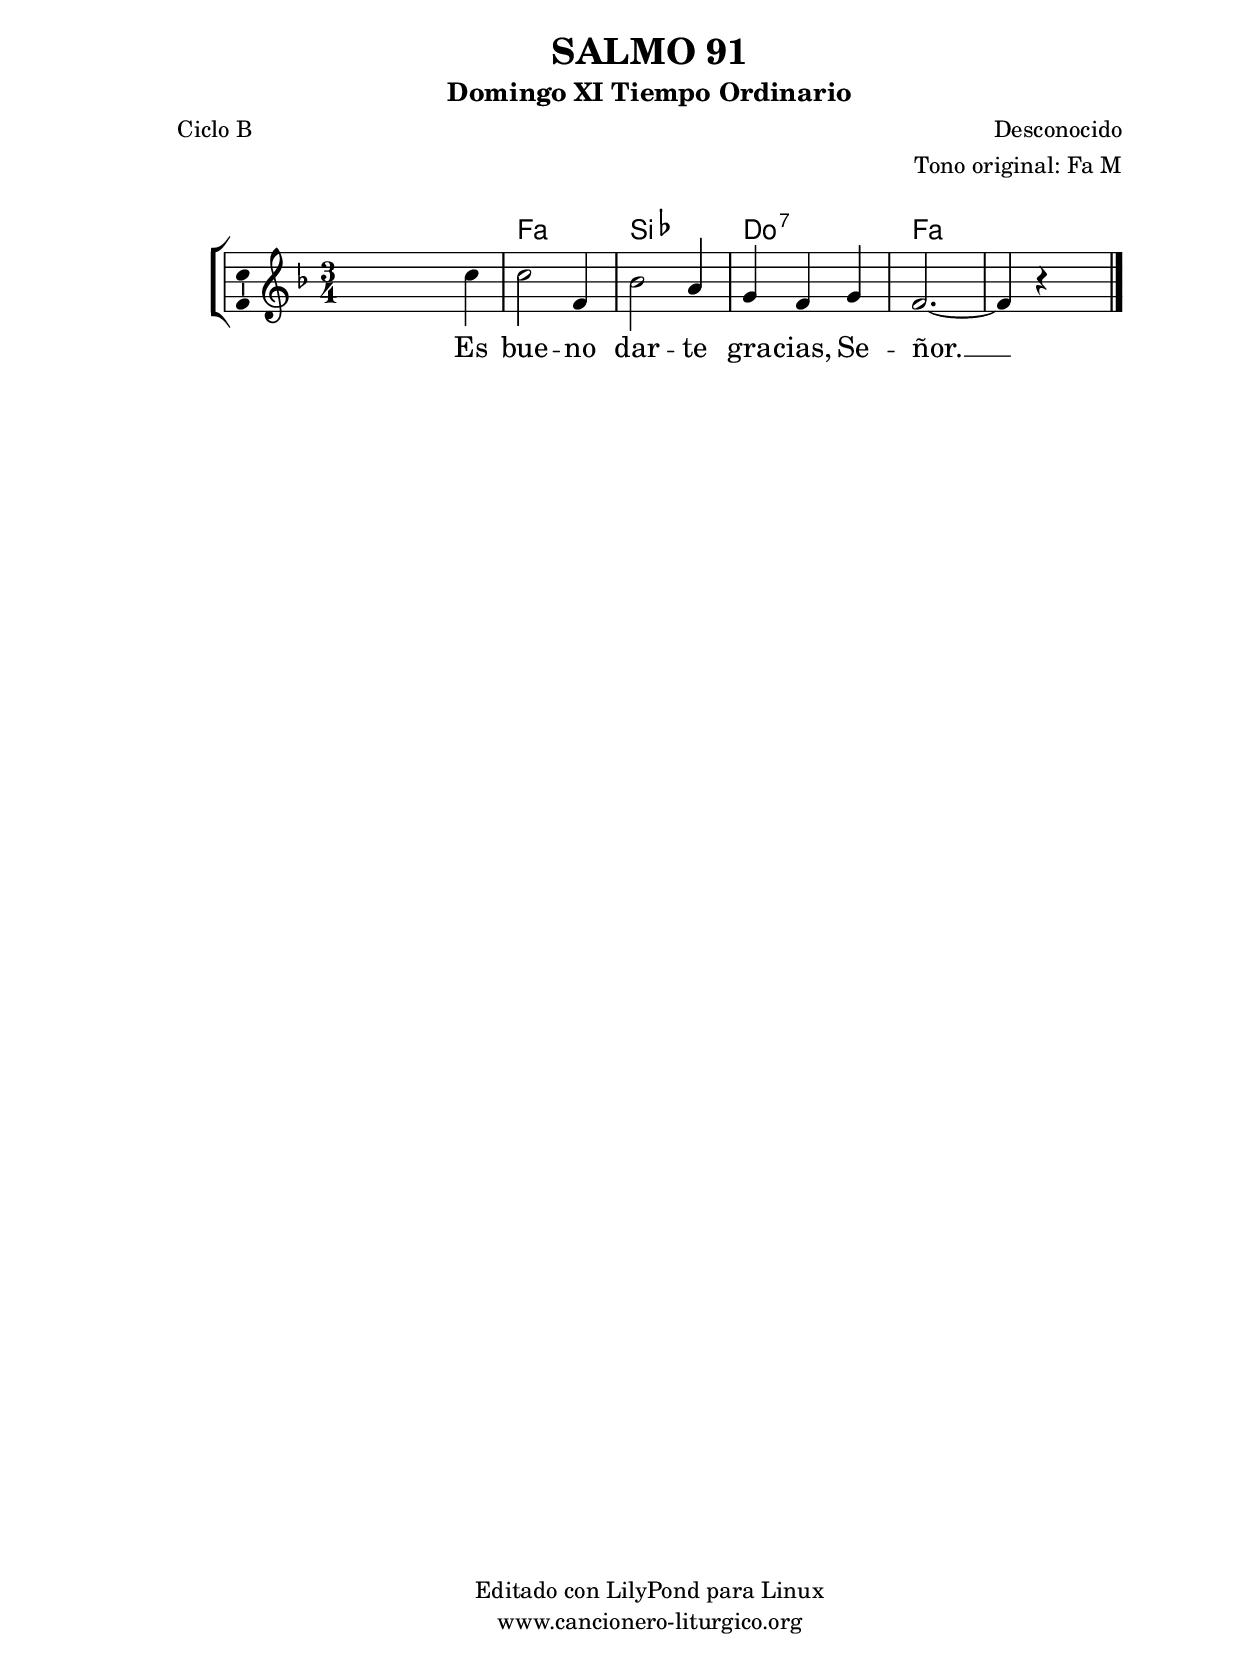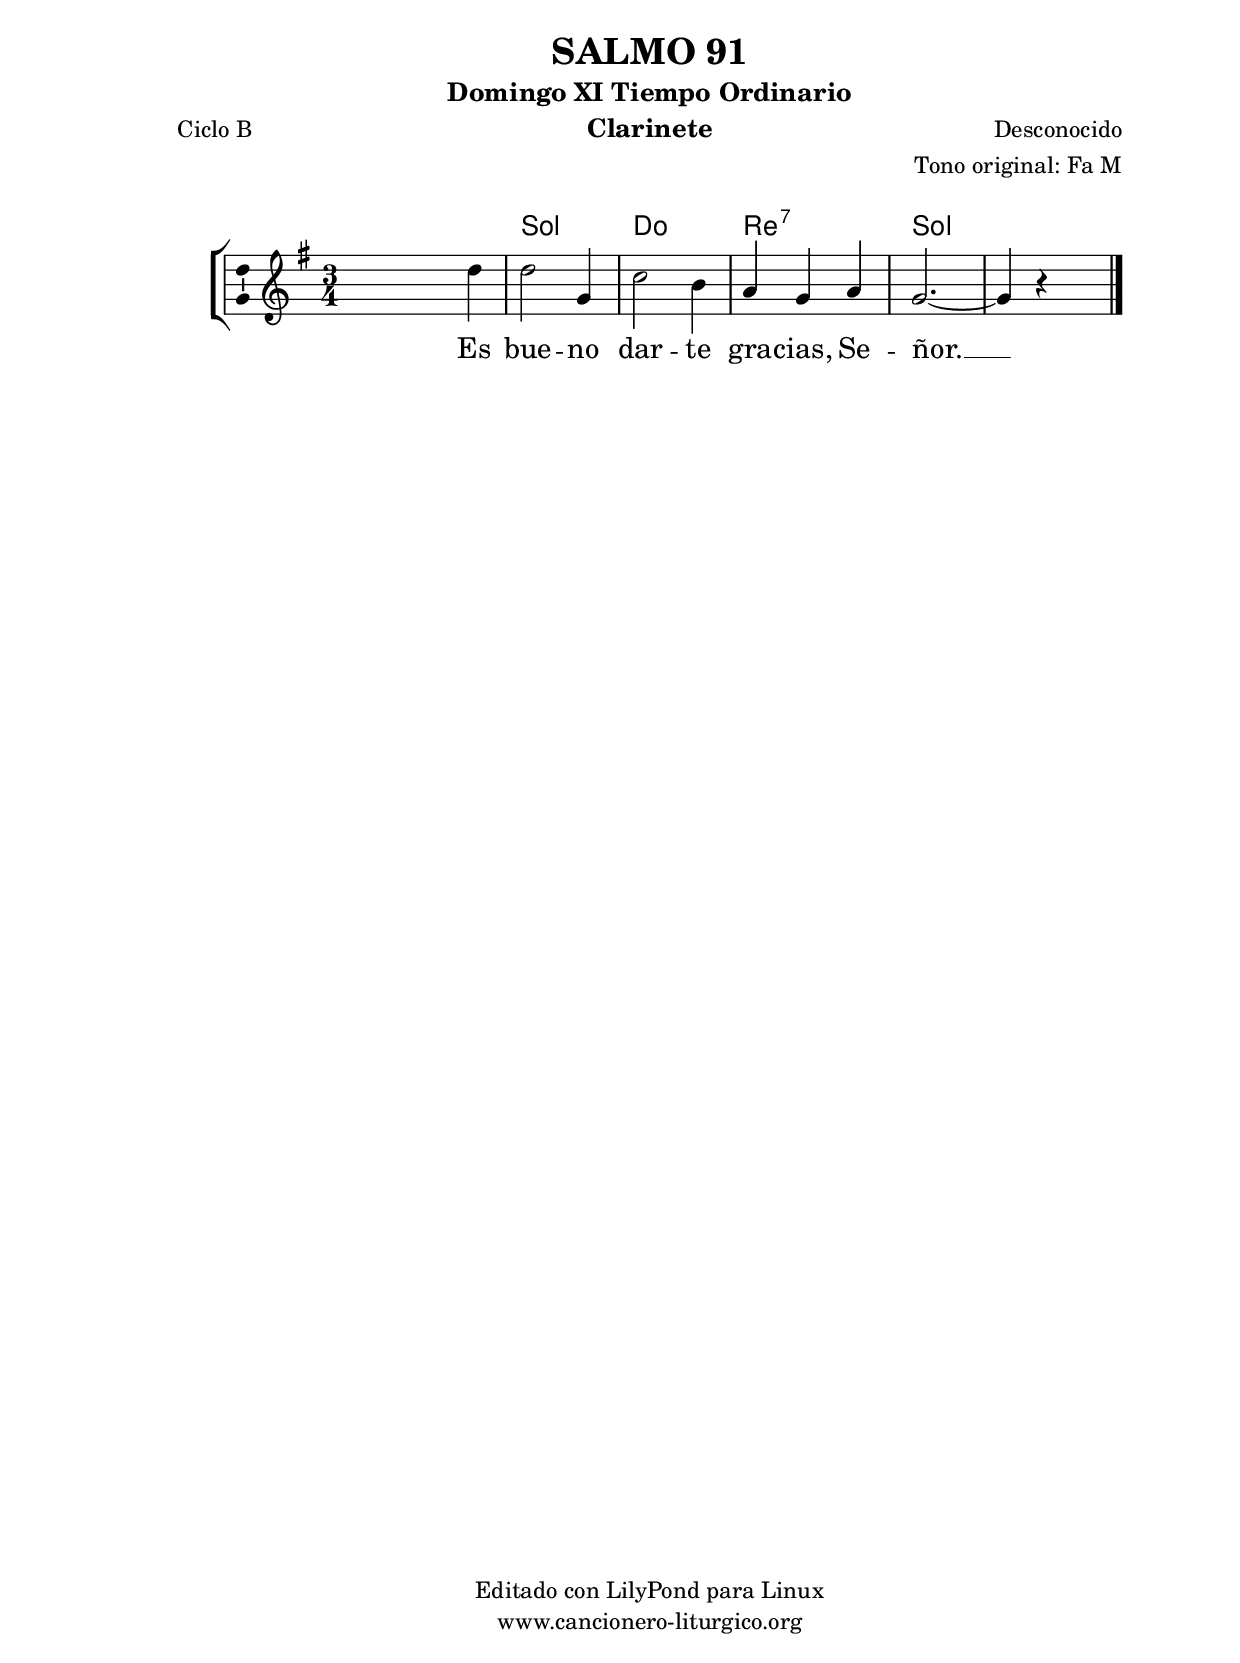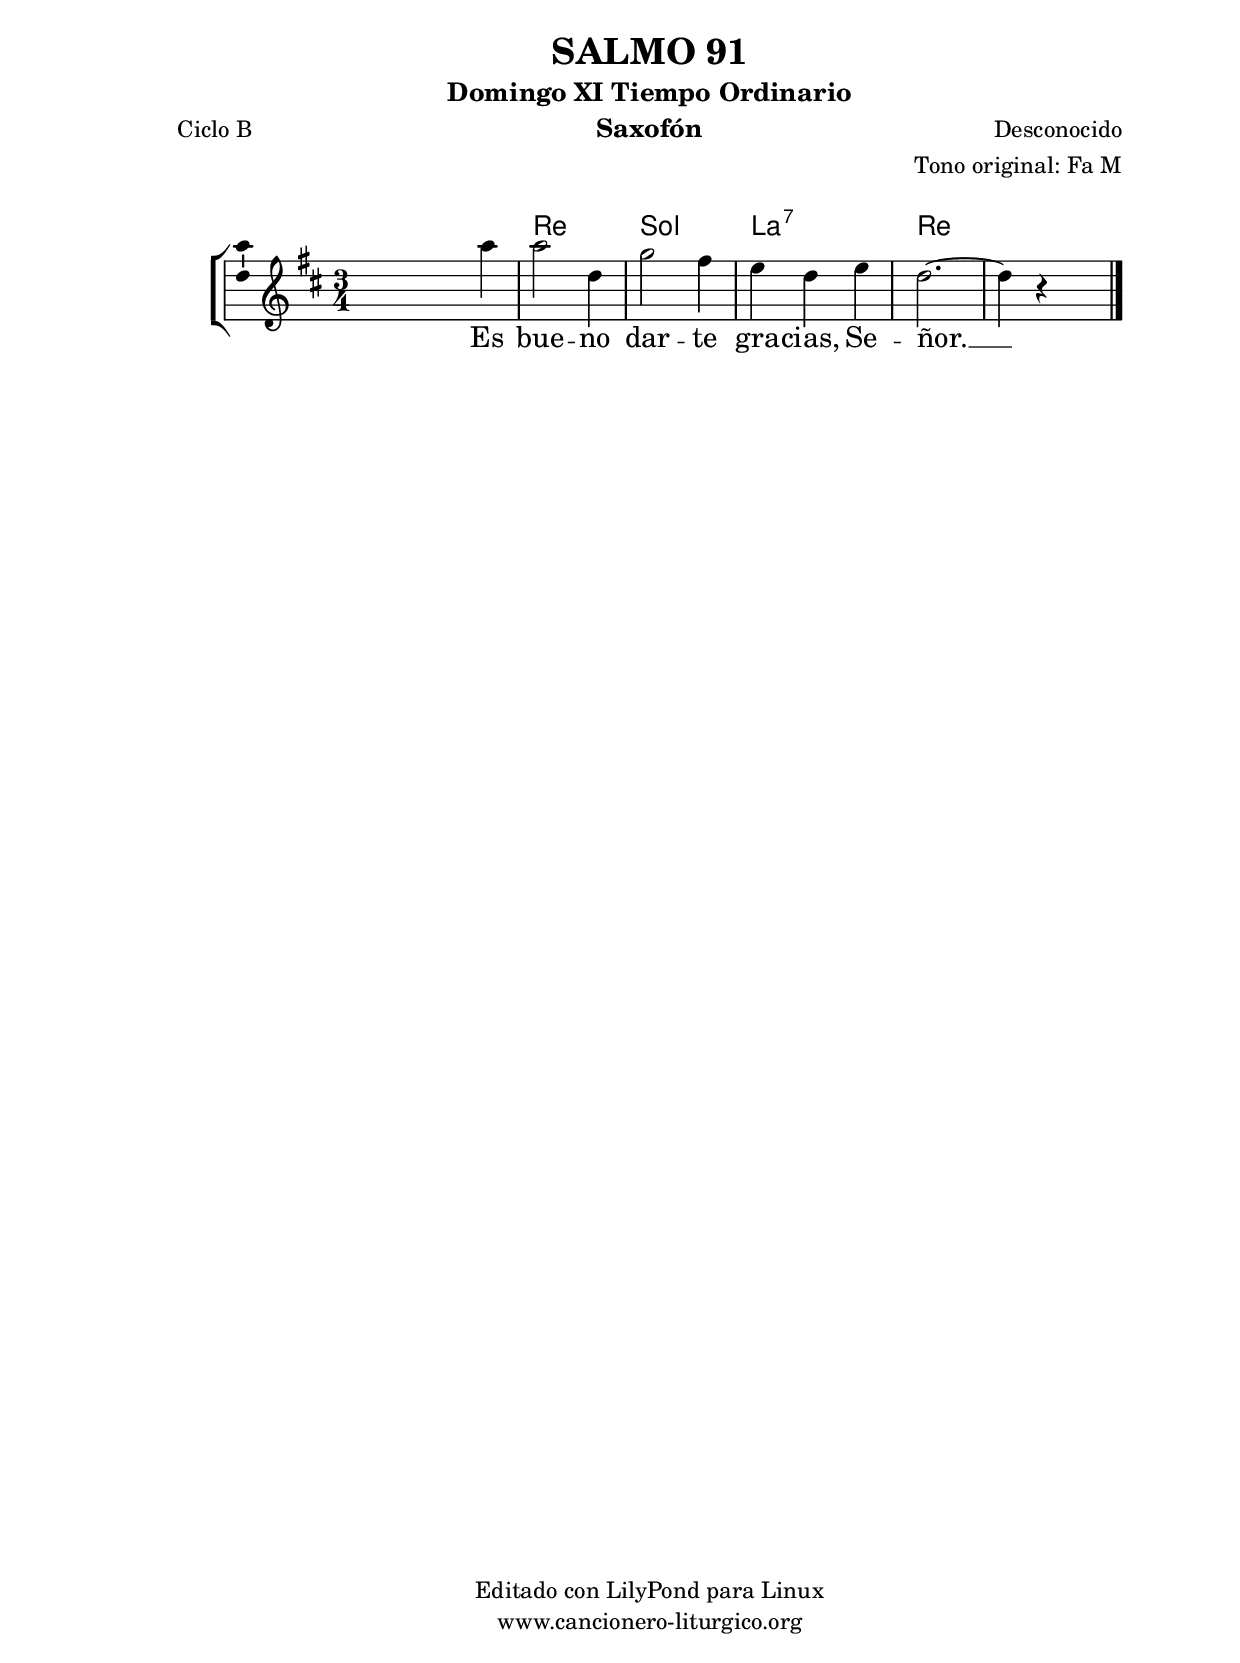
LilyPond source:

%
%para convertir .midi en .wav:
%timidity filename.midi -Ow -o finename.wav
%
%
%Para convertir de .wav a .mp3:
%lame -h -m j filename.wav
%
%
%para escuchar el midi:
%timidity nombrefichero.midi
%


%versión de lilypond para la que se ha escrito esta partitura:
\version "2.16.0"

	%Tamaño papel
	#(set-default-paper-size "a4")
	%Tamaño partitura
	#(set-global-staff-size 20)
	%No responde al pulsar sobre una nota
	#(ly:set-option 'point-and-click #f)

%parámetros del encabezamiento:
\header {
	title = "SALMO 91"
	subtitle = "Domingo XI Tiempo Ordinario"
	composer = "Desconocido"
	poet = "Ciclo B"
	meter = ""
	arranger = "Tono original: Fa M"
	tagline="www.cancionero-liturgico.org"
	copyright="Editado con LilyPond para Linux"
	tiempo = "Ordinario"
	usos = "Salmo"
	letra = "Es bueno darte gracias, Señor."
	}

%parámetros asociados al papel:
\paper  {
	oddHeaderMarkup = \markup {\fill-line { \on-the-fly #not-first-page \fromproperty #'header:title \on-the-fly #not-first-page \fromproperty #'header:composer }}
	evenHeaderMarkup = \markup {\fill-line { \fromproperty #'header:composer \fromproperty #'header:title }}
	#(set-paper-size "a4")
	print-page-number = ##f
	first-page-number = 1
	print-first-page-number = ##f
%	head-separation = 3.0 \cm
	top-margin = 2.0 \cm
	bottom-margin = 0.5\cm
%%%	bottom-margin = -1.0\cm
	left-margin = 3.0 \cm
	line-width = 16.0 \cm 
	indent = 8\mm
	interscoreline = 2.\mm
	between-system-space = 15\mm
%	para que las partituras no llenen la hoja:
	ragged-bottom = ##t
%	idem para la última hoja:
	ragged-last-bottom = ##f
%	para que las partituras llenen el ancho del papel:
	ragged-last = ##f
	after-title-space = 2.5 \cm
%page-count=1
%system-count=8

	%Flexible Vertical Spacing
%	markup-markup-spacing =
%	#'((basic-distance . 15) (minimum-distance . 15) (padding . 3))
	markup-system-spacing =
	#'((basic-distance . 15) (minimum-distance . 15) (padding . 3))
	system-system-spacing =
	#'((basic-distance . 15) (minimum-distance . 15) (padding . 3))
	score-system-spacing =
	#'((basic-distance . 15) (minimum-distance . 15) (padding . 5))
%	top-system-spacing = % header
%	#'((basic-distance . 8) (minimum-distance . 0) (padding . 3))
%	top-markup-spacing =
%	#'((basic-distance . 20) (minimum-distance . 20) (padding . 3))
	last-bottom-spacing = % footer
	#'((basic-distance . 5) (minimum-distance . 5) (padding . 3))
%	score-markup-spacing =
%	#'((basic-distance . 16) (minimum-distance . 13) (padding . 3))

	}


%parámetros que afectan a toda la partitura:
global =  {
	%clave de sol (G):
	\clef G
	%armadura:
%	\transpose a c'
	\key f \major
	\tempo 4=120
	\set Score.tempoHideNote = ##t
	}


acordes = {
	\italianChords
	\chordmode {
%	\transpose a c'
{
s2.
f2. bes c:7 f s
	}
	}
}


melodia = 
%	\transpose a c'
{
	\relative c''{
	\time 3/4

s2 c4
c2 f,4
bes2 a4
g4 f g
f2.~
f4 r4 s4

	\bar "|."
	}
	}


texto = \lyricmode {
Es bue -- no dar -- te gra -- cias, Se -- ñor. __
	}


acordesStaff = \context ChordNames = acordesStaff <<
	\set chordChanges = ##t
	\acordes
	>>


vozStaff = \context Voice = vozStaff
\with {\consists "Ambitus_engraver"}
<<
%	\set Staff.instrumentName = ""
%	\set Staff.shortInstrumentName = ""
%	\set Staff.midiInstrument = #"clarinet"
%	\set Staff.midiInstrument = #"cello"
%	\set Staff.midiInstrument = #"flute"
	\set Staff.midiInstrument = #"electric guitar (jazz)"
%	\set Staff.midiInstrument = #"english horn"
%	\set Staff.midiInstrument = #"violin"
%	\set Staff.midiInstrument = #"glockenspiel"
	\set Staff.midiMinimumVolume = #0.7
	\set Staff.midiMaximumVolume = #0.9
	\global
	\melodia
	>>


textoStaff = \context Lyrics = textoStaff <<
	\lyricsto vozStaff \texto
	>>

\book {
	\score {
		\context ChoirStaff {
			\override StaffGroup.SystemStartBracket #'collapse-height = #1
			\override Score.SystemStartBar #'collapse-height = #1
			<<
			\acordesStaff
			\vozStaff
			\textoStaff
			>>
			}
		\layout {
	    		\context {
				\Lyrics
				\override LyricText #'font-size = #2
				}
	   		 \context {
				\Score
				%fontSize = #3
				\override StaffSymbol #'staff-space = #(magstep +3)
				%\override Beam #'thickness = #0.55
				%\override SpacingSpanner #'spacing-increment = #1.0
				%\override Slur #'height-limit = #1.5
				}
			}
		}
	\score {
		\unfoldRepeats
		\context ChoirStaff {
			<<
			\acordesStaff
			\vozStaff
			>>
			}
		\midi {
	  		\context {
	  			\Score
				tempoWholesPerMinute = #(ly:make-moment 70 4)
				}
			}
		}
	}

%Partitura para clarinete
#(define output-suffix "C")
\book {
	\header{
		instrument = "Clarinete"
		}
	\score {
		\context ChoirStaff {
			\override StaffGroup.SystemStartBracket #'collapse-height = #1
			\override Score.SystemStartBar #'collapse-height = #1
\transpose c d
			<<
			\acordesStaff
			\vozStaff
			\textoStaff
			>>
			}
		\layout {
	    		\context {
				\Lyrics
				\override LyricText #'font-size = #2
				}
	   		 \context {
				\Score
				%fontSize = #3
				\override StaffSymbol #'staff-space = #(magstep +3)
				%\override Beam #'thickness = #0.55
				%\override SpacingSpanner #'spacing-increment = #1.0
				%\override Slur #'height-limit = #1.5
				}
			}
		}
	}

%Partitura para saxofón
#(define output-suffix "S")
\book {
	\header{
		instrument = "Saxofón"
		}
	\score {
		\context ChoirStaff {
			\override StaffGroup.SystemStartBracket #'collapse-height = #1
			\override Score.SystemStartBar #'collapse-height = #1
\transpose c a
			<<
			\acordesStaff
			\vozStaff
			\textoStaff
			>>
			}
		\layout {
	    		\context {
				\Lyrics
				\override LyricText #'font-size = #2
				}
	   		 \context {
				\Score
				%fontSize = #3
				\override StaffSymbol #'staff-space = #(magstep +3)
				%\override Beam #'thickness = #0.55
				%\override SpacingSpanner #'spacing-increment = #1.0
				%\override Slur #'height-limit = #1.5
				}
			}
		}
	}

